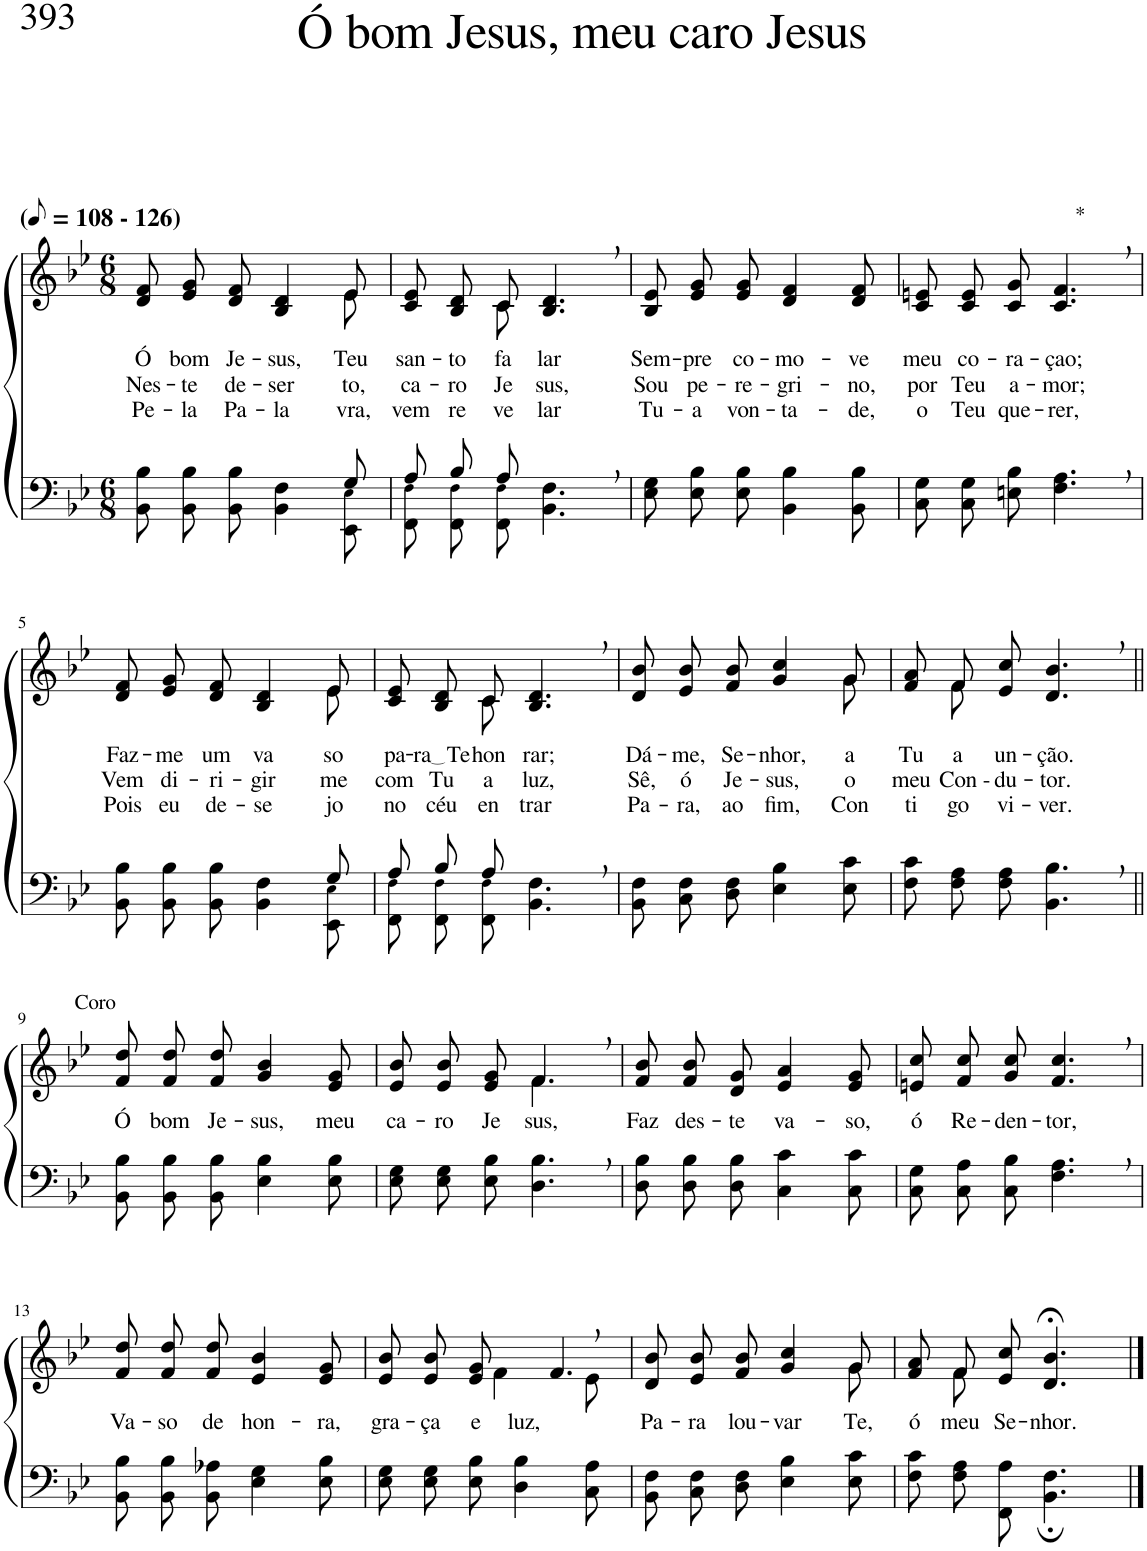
**kern	**kern	**text	**text	**text
*part2	*part1	*part1	*part1	*part1
*staff2	*staff1	*staff1	*staff1	*staff1
*I"Parte III e IV	*I"Parte I e II	*	*	*
*clefF4	*clefG2	*	*	*
*k[b-e-]	*k[b-e-]	*	*	*
*M6/8	*M6/8	*	*	*
*MM54	*MM54	*	*	*
=1	=1	=1	=1	=1
*^	*^	*	*	*
!	!	!LO:TX:a:B:t=(	!	!	!	!
!	!	!LO:TX:a:B:t=- 126)	!	!	!	!
!	!	!	!	!LO:LY:b	!LO:LY:b	!LO:LY:b
2ryy	8BB-\ 8B-\L	2ryy	8d/ 8f/L	Ó	Nes-	Pe-
!	!	!	!	!LO:LY:b	!LO:LY:b	!LO:LY:b
.	8BB-\ 8B-\	.	8e-/ 8g/	bom	-te	-la
!	!	!	!	!LO:LY:b	!LO:LY:b	!LO:LY:b
.	8BB-\ 8B-\J	.	8d/ 8f/J	Je-	de-	Pa-
!	!	!	!	!LO:LY:b	!LO:LY:b	!LO:LY:b
.	4BB-\ 4F\	.	4B-/ 4d/	-sus,	-ser-	-la-
8ryy	.	8ryy	.	.	.	.
!	!	!	!	!LO:LY:b	!LO:LY:b	!LO:LY:b
8G/	8EE-\ 8E-!\	8e-\	8e-/	Teu	-to,	-vra,
=2	=2	=2	=2	=2	=2	=2
!	!	!	!	!LO:LY:b	!LO:LY:b	!LO:LY:b
8A/L	8FF/ 8F!/L	8c/ 8e-/L	4ryy	san-	ca-	vem
!	!	!	!	!LO:LY:b	!LO:LY:b	!LO:LY:b
8B-/	8FF/ 8F!/	8B-/ 8d/	.	-to	-ro	re-
!	!	!	!	!LO:LY:b	!LO:LY:b	!LO:LY:b
8A/J	8FF/ 8F!/J	8c/J	8c\	fa-	Je-	-ve-
!	!	!	!	!LO:LY:b	!LO:LY:b	!LO:LY:b
4.ryy	4.BB-\ 4.F\	4.B-/, 4.d/,	4.ryy	-lar	-sus,	-lar
=3	=3	=3	=3	=3	=3	=3
!	!	!	!	!LO:LY:b	!LO:LY:b	!LO:LY:b
*v	*v	*	*	*	*	*
*	*v	*v	*	*	*
8E-\ 8G\L	8B-/ 8e-/L	Sem-	Sou	Tu-
!	!	!LO:LY:b	!LO:LY:b	!LO:LY:b
8E-\ 8B-\	8e-/ 8g/	-pre	pe-	-a
!	!	!LO:LY:b	!LO:LY:b	!LO:LY:b
8E-\ 8B-\J	8e-/ 8g/J	co-	-re-	von-
!	!	!LO:LY:b	!LO:LY:b	!LO:LY:b
4BB-\ 4B-\	4d/ 4f/	-mo-	-gri-	-ta-
!	!	!LO:LY:b	!LO:LY:b	!LO:LY:b
8BB-\ 8B-\	8d/ 8f/	-ve	-no,	-de,
=4	=4	=4	=4	=4
!	!	!LO:LY:b	!LO:LY:b	!LO:LY:b
8C\ 8G\L	8c/ 8en/L	meu	por	o
!	!	!LO:LY:b	!LO:LY:b	!LO:LY:b
8C\ 8G\	8c/ 8e/	co-	Teu	Teu
!	!	!LO:LY:b	!LO:LY:b	!LO:LY:b
8En\ 8B-\J	8c/ 8g/J	-ra-	a-	que-
!	!LO:TX:a:t=*	!	!	!
!	!	!LO:LY:b	!LO:LY:b	!LO:LY:b
4.F\, 4.A\,	4.c/, 4.f/,	-çao;	-mor;	-rer,
!!LO:LB:g=z
=5	=5	=5	=5	=5
*^	*^	*	*	*
!	!	!	!	!LO:LY:b	!LO:LY:b	!LO:LY:b
2ryy	8BB-\ 8B-\L	2ryy	8d/ 8f/L	Faz-	Vem	Pois
!	!	!	!	!LO:LY:b	!LO:LY:b	!LO:LY:b
.	8BB-\ 8B-\	.	8e-/ 8g/	-me	di-	eu
!	!	!	!	!LO:LY:b	!LO:LY:b	!LO:LY:b
.	8BB-\ 8B-\J	.	8d/ 8f/J	um	-ri-	de-
!	!	!	!	!LO:LY:b	!LO:LY:b	!LO:LY:b
.	4BB-\ 4F\	.	4B-/ 4d/	va-	-gir-	-se-
8ryy	.	8ryy	.	.	.	.
!	!	!	!	!LO:LY:b	!LO:LY:b	!LO:LY:b
8G/	8EE-\ 8E-!\	8e-\	8e-/	-so	-me	-jo
=6	=6	=6	=6	=6	=6	=6
!	!	!	!	!LO:LY:b	!LO:LY:b	!LO:LY:b
8A/L	8FF/ 8F!/L	8c/ 8e-/L	4ryy	pa-	com	no
!	!	!	!	!LO:LY:b	!LO:LY:b	!LO:LY:b
8B-/	8FF/ 8F!/	8B-/ 8d/	.	ra Te	Tu-	céu
!	!	!	!	!LO:LY:b	!LO:LY:b	!LO:LY:b
8A/J	8FF/ 8F!/J	8c/J	8c\	hon-	-a	en-
!	!	!	!	!LO:LY:b	!LO:LY:b	!LO:LY:b
4.ryy	4.BB-\ 4.F\	4.B-/, 4.d/,	4.ryy	-rar;	luz,	-trar
=7	=7	=7	=7	=7	=7	=7
!	!	!	!	!LO:LY:b	!LO:LY:b	!LO:LY:b
*v	*v	*	*	*	*	*
8BB-\ 8F\L	8d/ 8b-/L	8ryy	Dá-	Sê,	Pa-
!	!	!	!LO:LY:b	!LO:LY:b	!LO:LY:b
*	*v	*v	*	*	*
8C\ 8F\	8e-/ 8b-/	-me,	ó	-ra,
!	!	!LO:LY:b	!LO:LY:b	!LO:LY:b
8D\ 8F\J	8f/ 8b-/J	Se-	Je-	ao
!	!	!LO:LY:b	!LO:LY:b	!LO:LY:b
4E-\ 4B-\	4g/ 4cc/	-nhor,	-sus,	fim,
*	*^	*	*	*
!	!	!	!LO:LY:b	!LO:LY:b	!LO:LY:b
8E-\ 8c\	8g/	8g\	a	o	Con-
=8	=8	=8	=8	=8	=8
!	!	!	!LO:LY:b	!LO:LY:b	!LO:LY:b
8F\ 8c\L	8f/ 8a/L	8ryy	Tu-	meu	-ti-
!	!	!	!LO:LY:b	!LO:LY:b	!LO:LY:b
8F\ 8A\	8f/	8f\	-a	Con --	-go
!	!	!	!LO:LY:b	!LO:LY:b	!LO:LY:b
8F\ 8A\J	8e-/ 8cc/J	2ryy	un-	-du-	vi-
!	!	!	!LO:LY:b	!LO:LY:b	!LO:LY:b
4.BB-\, 4.B-\,	4.d/, 4.b-/,	.	-ção.	-tor.	-ver.
*	*v	*v	*	*	*
!!LO:LB:g=z
=9||	=9||	=9||	=9||	=9||
!	!LO:TX:a:t=Coro	!	!	!
!	!	!LO:LY:b	!	!
8BB-\ 8B-\L	8f/ 8dd/L	Ó	.	.
!	!	!LO:LY:b	!	!
8BB-\ 8B-\	8f/ 8dd/	bom	.	.
!	!	!LO:LY:b	!	!
8BB-\ 8B-\J	8f/ 8dd/J	Je-	.	.
!	!	!LO:LY:b	!	!
4E-\ 4B-\	4g/ 4b-/	-sus,	.	.
!	!	!LO:LY:b	!	!
8E-\ 8B-\	8e-/ 8g/	meu	.	.
=10	=10	=10	=10	=10
!	!	!LO:LY:b	!	!
*	*^	*	*	*
8E-\ 8G\L	8e-/ 8b-/L	4.ryy	ca-	.	.
!	!	!	!LO:LY:b	!	!
8E-\ 8G\	8e-/ 8b-/	.	-ro	.	.
!	!	!	!LO:LY:b	!	!
8E-\ 8B-\J	8e-/ 8g/J	.	Je-	.	.
!	!	!	!LO:LY:b	!	!
4.D\, 4.B-\,	4.f,/	4.f\	-sus,	.	.
=11	=11	=11	=11	=11	=11
!	!	!	!LO:LY:b	!	!
*	*v	*v	*	*	*
8D\ 8B-\L	8f/ 8b-/L	Faz	.	.
!	!	!LO:LY:b	!	!
8D\ 8B-\	8f/ 8b-/	des-	.	.
!	!	!LO:LY:b	!	!
8D\ 8B-\J	8d/ 8g/J	-te	.	.
!	!	!LO:LY:b	!	!
4C\ 4c\	4e-/ 4a/	va-	.	.
!	!	!LO:LY:b	!	!
8C\ 8c\	8e-/ 8g/	-so,	.	.
=12	=12	=12	=12	=12
!	!	!LO:LY:b	!	!
8C\ 8G\L	8en/ 8cc/L	ó	.	.
!	!	!LO:LY:b	!	!
8C\ 8A\	8f/ 8cc/	Re-	.	.
!	!	!LO:LY:b	!	!
8C\ 8B-\J	8g/ 8cc/J	-den-	.	.
!	!	!LO:LY:b	!	!
4.F\, 4.A\,	4.f/, 4.cc/,	-tor,	.	.
!!LO:LB:g=z
=13	=13	=13	=13	=13
!	!	!LO:LY:b	!	!
8BB-\ 8B-\L	8f/ 8dd/L	Va-	.	.
!	!	!LO:LY:b	!	!
8BB-\ 8B-\	8f/ 8dd/	-so	.	.
!	!	!LO:LY:b	!	!
8BB-\ 8A-X\J	8f/ 8dd/J	de	.	.
!	!	!LO:LY:b	!	!
4E-\ 4G\	4e-/ 4b-/	hon-	.	.
!	!	!LO:LY:b	!	!
8E-\ 8B-\	8e-/ 8g/	-ra,	.	.
=14	=14	=14	=14	=14
!	!	!LO:LY:b	!	!
*	*^	*	*	*
8E-\ 8G\L	8e-/ 8b-/L	4.ryy	gra-	.	.
!	!	!	!LO:LY:b	!	!
8E-\ 8G\	8e-/ 8b-/	.	-ça	.	.
!	!	!	!LO:LY:b	!	!
8E-\ 8B-\J	8e-/ 8g/J	.	e	.	.
!	!	!	!LO:LY:b	!	!
4D\ 4B-\	4.f,/	4f\	luz,	.	.
8C\ 8A\	.	8e-\	.	.	.
=15	=15	=15	=15	=15	=15
!	!	!	!LO:LY:b	!	!
8BB-\ 8F\L	8d/ 8b-/L	8ryy	Pa-	.	.
!	!	!	!LO:LY:b	!	!
*	*v	*v	*	*	*
8C\ 8F\	8e-/ 8b-/	-ra	.	.
!	!	!LO:LY:b	!	!
8D\ 8F\J	8f/ 8b-/J	lou-	.	.
!	!	!LO:LY:b	!	!
4E-\ 4B-\	4g/ 4cc/	-var-	.	.
*	*^	*	*	*
!	!	!	!LO:LY:b	!	!
8E-\ 8c\	8g/	8g\	-Te,	.	.
=16	=16	=16	=16	=16	=16
!	!	!	!LO:LY:b	!	!
8F\ 8c\L	8f/ 8a/L	8ryy	ó	.	.
!	!	!	!LO:LY:b	!	!
8F\ 8A\	8f/	8f\	meu	.	.
!	!	!	!LO:LY:b	!	!
8FF\ 8A\J	8e-/ 8cc/J	2ryy	Se-	.	.
!	!	!	!LO:LY:b	!	!
4.BB-\; 4.F\;	4.d/;< 4.b-/;<	.	-nhor.	.	.
*	*v	*v	*	*	*
==	==	==	==	==
*-	*-	*-	*-	*-
